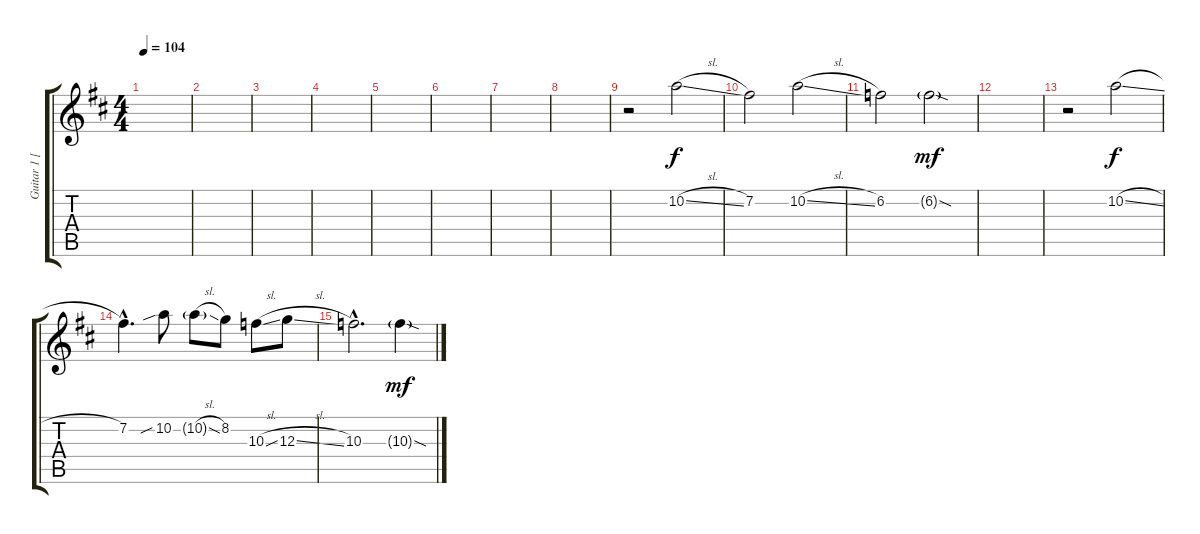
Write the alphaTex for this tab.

\track ("Guitar 1 [Slash]" "Guitar 1 [") {instrument overdrivenguitar}
\staff {score tabs}
\tuning (E4 B3 G3 D3 A2 E2) {hide}
\ts (4 4)
\tempo 104
\clef g2
\ks d
|
|
|
|
|
|
|
|
r.2 10.2{sl}.2 |
7.2.2 10.2{sl}.2 |
6.2.2 6.2{sod g}.2{dy mf} |
|
r.2 10.2{sl}.2{dy f} |
7.2{hac}.4{d} 10.2{sib}.8 10.2{sl g}.8 8.2.8 10.3{sl}.8 12.3{sl}.8 |
10.3{hac}.2{d} 10.3{sod g}.4{dy mf}
